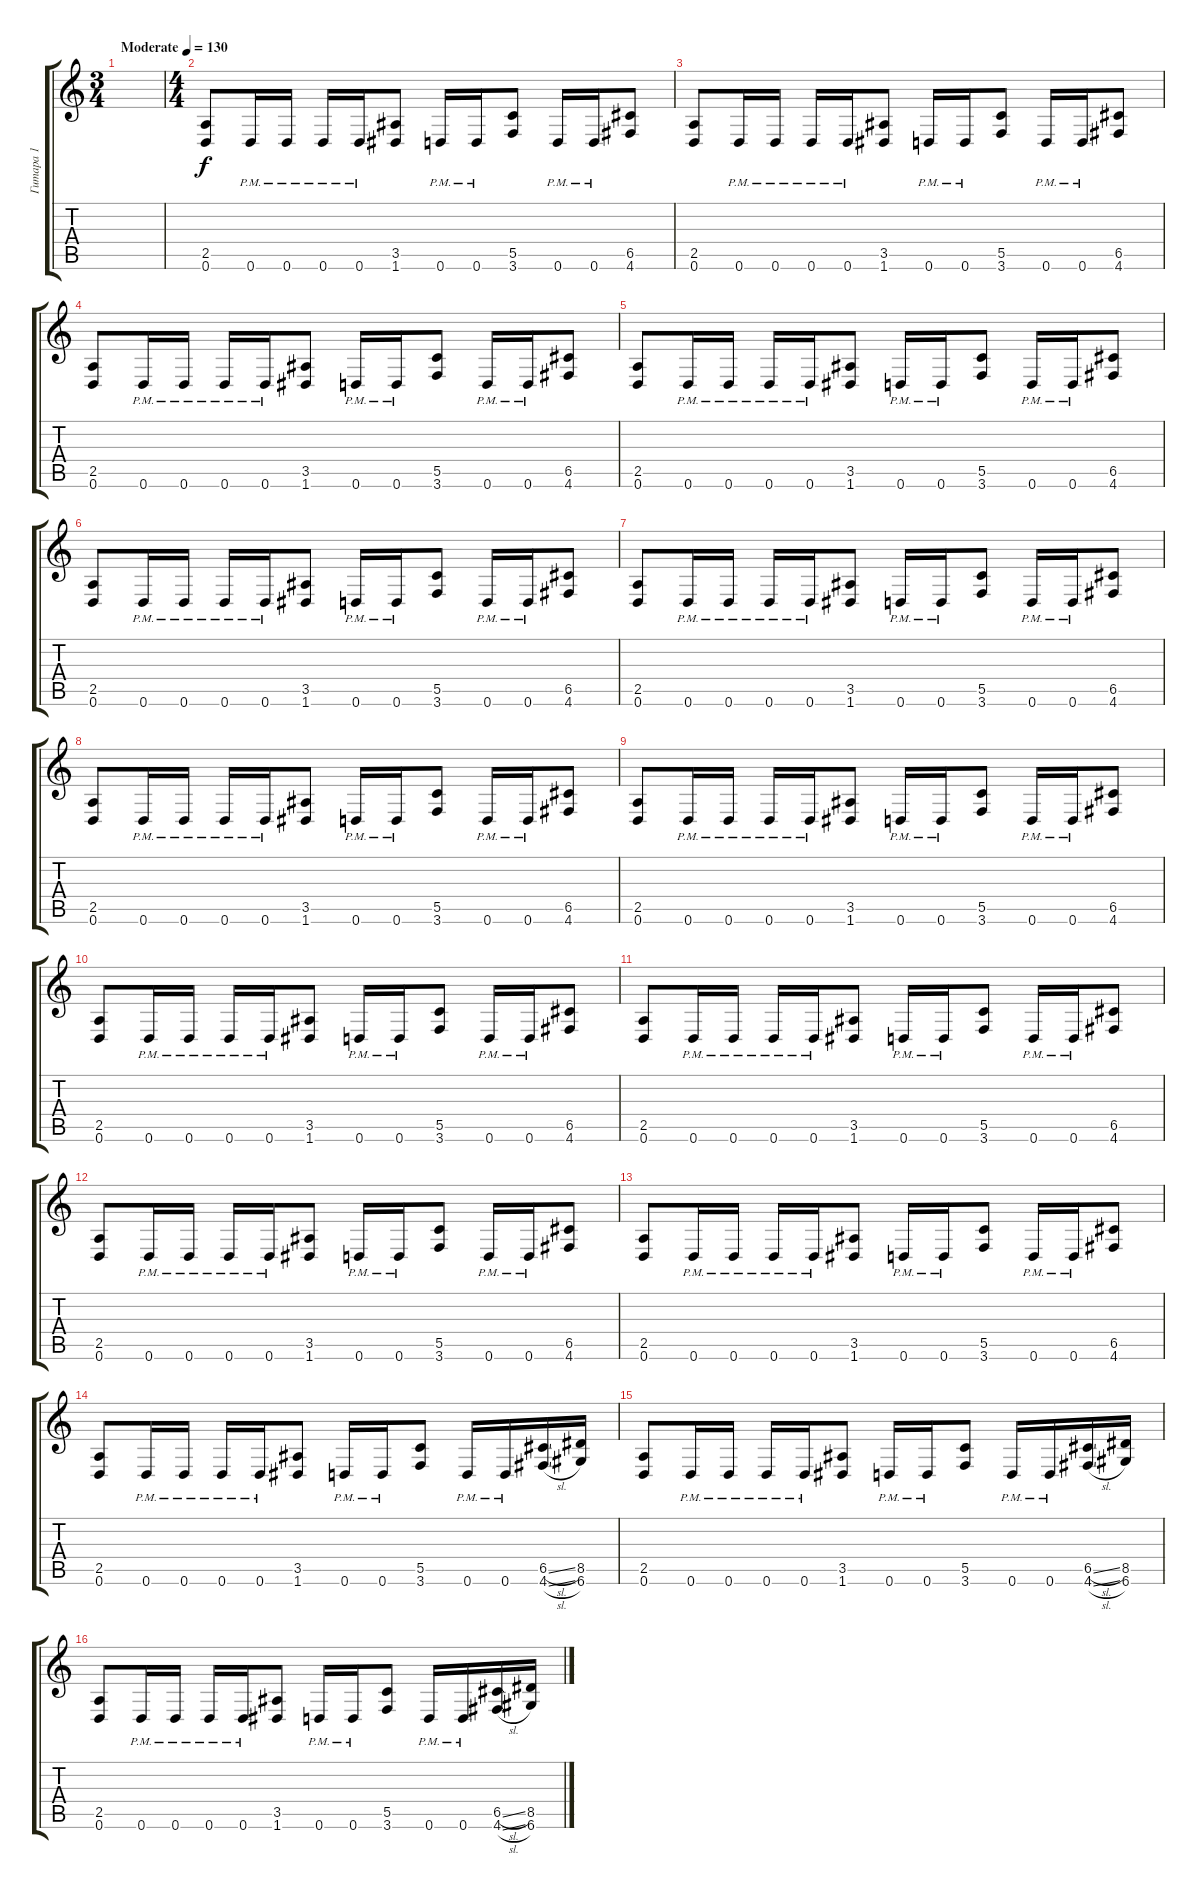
\track ("Гитара 1" "Гитара 1") {instrument distortionguitar}
\staff {score tabs}
\tuning (D4 A3 F3 C3 G2 D2) {hide}
\ts (3 4)
\tempo (130 "Moderate")
\clef g2
\ks c
|
\ts (4 4)
(2.5 0.6).8 0.6{pm}.16 0.6{pm}.16 0.6{pm}.16 0.6{pm}.16 (3.5 1.6).8 0.6{pm}.16 0.6{pm}.16 (5.5 3.6).8 0.6{pm}.16 0.6{pm}.16 (6.5 4.6).8 |
(2.5 0.6).8 0.6{pm}.16 0.6{pm}.16 0.6{pm}.16 0.6{pm}.16 (3.5 1.6).8 0.6{pm}.16 0.6{pm}.16 (5.5 3.6).8 0.6{pm}.16 0.6{pm}.16 (6.5 4.6).8 |
(2.5 0.6).8 0.6{pm}.16 0.6{pm}.16 0.6{pm}.16 0.6{pm}.16 (3.5 1.6).8 0.6{pm}.16 0.6{pm}.16 (5.5 3.6).8 0.6{pm}.16 0.6{pm}.16 (6.5 4.6).8 |
(2.5 0.6).8 0.6{pm}.16 0.6{pm}.16 0.6{pm}.16 0.6{pm}.16 (3.5 1.6).8 0.6{pm}.16 0.6{pm}.16 (5.5 3.6).8 0.6{pm}.16 0.6{pm}.16 (6.5 4.6).8 |
(2.5 0.6).8 0.6{pm}.16 0.6{pm}.16 0.6{pm}.16 0.6{pm}.16 (3.5 1.6).8 0.6{pm}.16 0.6{pm}.16 (5.5 3.6).8 0.6{pm}.16 0.6{pm}.16 (6.5 4.6).8 |
(2.5 0.6).8 0.6{pm}.16 0.6{pm}.16 0.6{pm}.16 0.6{pm}.16 (3.5 1.6).8 0.6{pm}.16 0.6{pm}.16 (5.5 3.6).8 0.6{pm}.16 0.6{pm}.16 (6.5 4.6).8 |
(2.5 0.6).8 0.6{pm}.16 0.6{pm}.16 0.6{pm}.16 0.6{pm}.16 (3.5 1.6).8 0.6{pm}.16 0.6{pm}.16 (5.5 3.6).8 0.6{pm}.16 0.6{pm}.16 (6.5 4.6).8 |
(2.5 0.6).8 0.6{pm}.16 0.6{pm}.16 0.6{pm}.16 0.6{pm}.16 (3.5 1.6).8 0.6{pm}.16 0.6{pm}.16 (5.5 3.6).8 0.6{pm}.16 0.6{pm}.16 (6.5 4.6).8 |
(2.5 0.6).8 0.6{pm}.16 0.6{pm}.16 0.6{pm}.16 0.6{pm}.16 (3.5 1.6).8 0.6{pm}.16 0.6{pm}.16 (5.5 3.6).8 0.6{pm}.16 0.6{pm}.16 (6.5 4.6).8 |
(2.5 0.6).8 0.6{pm}.16 0.6{pm}.16 0.6{pm}.16 0.6{pm}.16 (3.5 1.6).8 0.6{pm}.16 0.6{pm}.16 (5.5 3.6).8 0.6{pm}.16 0.6{pm}.16 (6.5 4.6).8 |
(2.5 0.6).8 0.6{pm}.16 0.6{pm}.16 0.6{pm}.16 0.6{pm}.16 (3.5 1.6).8 0.6{pm}.16 0.6{pm}.16 (5.5 3.6).8 0.6{pm}.16 0.6{pm}.16 (6.5 4.6).8 |
(2.5 0.6).8 0.6{pm}.16 0.6{pm}.16 0.6{pm}.16 0.6{pm}.16 (3.5 1.6).8 0.6{pm}.16 0.6{pm}.16 (5.5 3.6).8 0.6{pm}.16 0.6{pm}.16 (6.5 4.6).8 |
(2.5 0.6).8 0.6{pm}.16 0.6{pm}.16 0.6{pm}.16 0.6{pm}.16 (3.5 1.6).8 0.6{pm}.16 0.6{pm}.16 (5.5 3.6).8 0.6{pm}.16 0.6{pm}.16 (6.5{sl} 4.6{sl}).16 (8.5 6.6).16 |
(2.5 0.6).8 0.6{pm}.16 0.6{pm}.16 0.6{pm}.16 0.6{pm}.16 (3.5 1.6).8 0.6{pm}.16 0.6{pm}.16 (5.5 3.6).8 0.6{pm}.16 0.6{pm}.16 (6.5{sl} 4.6{sl}).16 (8.5 6.6).16 |
(2.5 0.6).8 0.6{pm}.16 0.6{pm}.16 0.6{pm}.16 0.6{pm}.16 (3.5 1.6).8 0.6{pm}.16 0.6{pm}.16 (5.5 3.6).8 0.6{pm}.16 0.6{pm}.16 (6.5{sl} 4.6{sl}).16 (8.5 6.6).16
